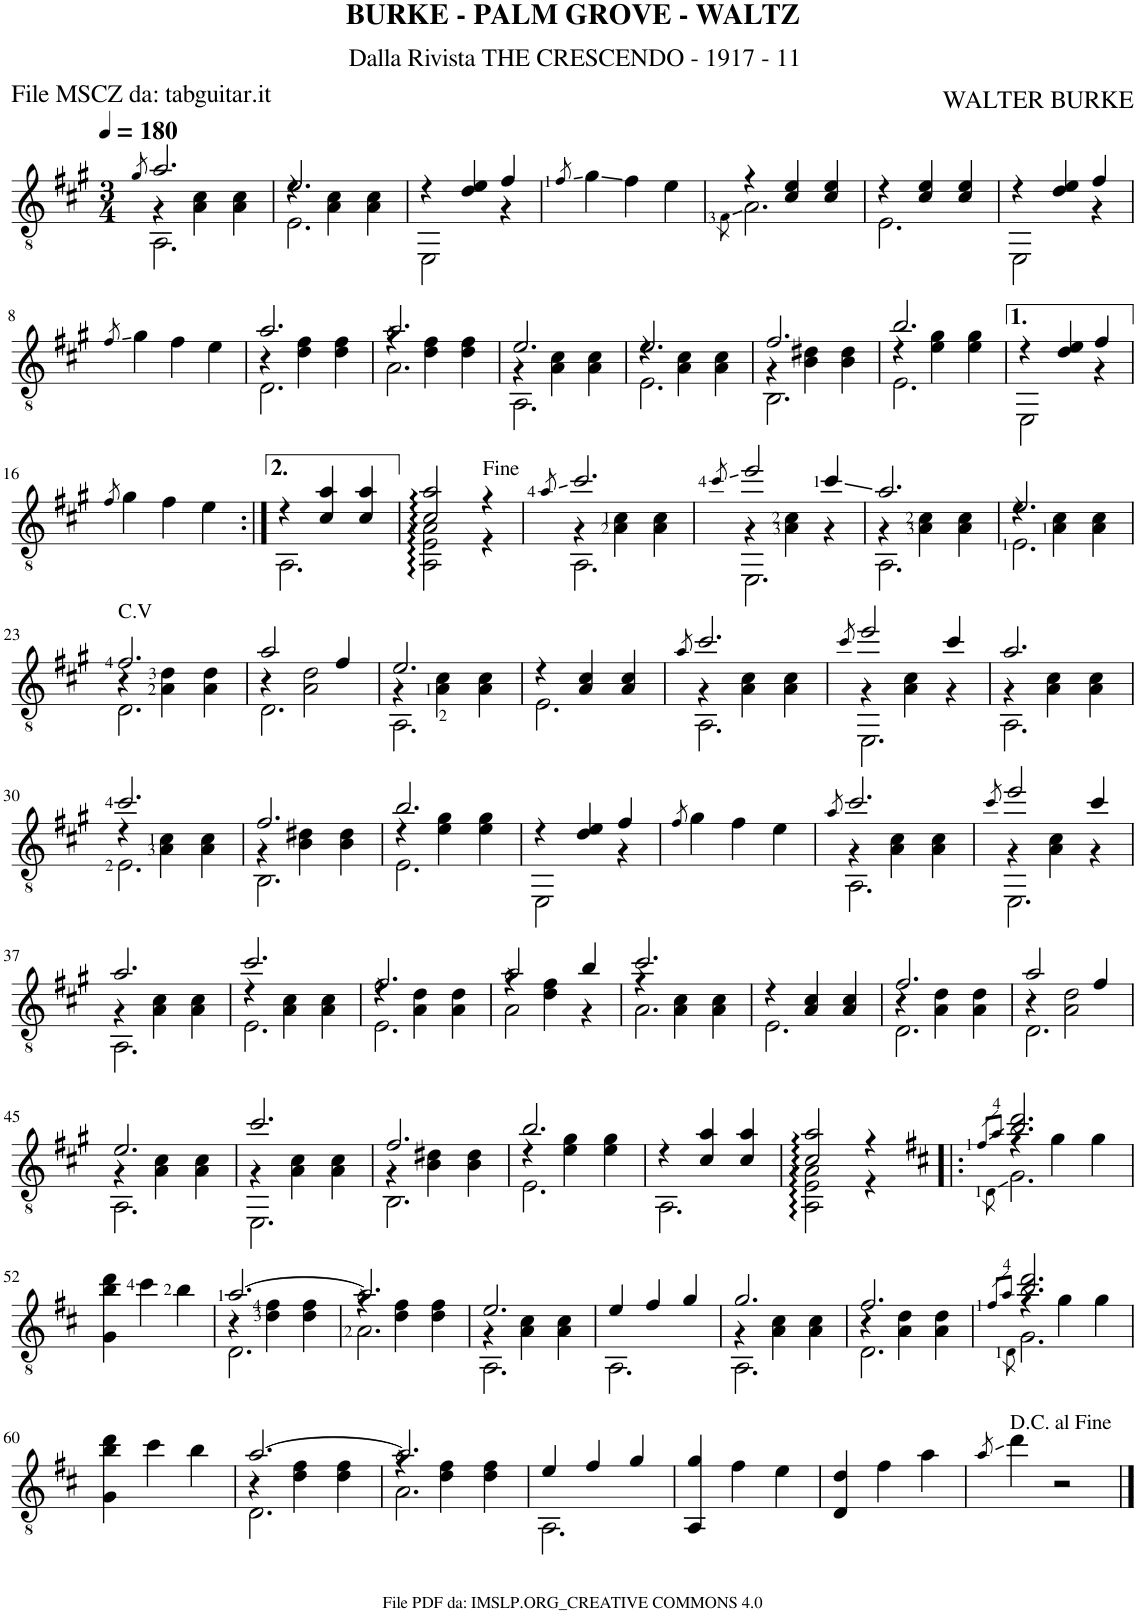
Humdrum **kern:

**kern
*part1
*staff1
*I"Guitar
*I'Guit.
*clefGv2
*k[f#c#g#]
*M3/4
*MM180
=1
8qg#/
*^
*	*^
2.a/	4r	2.AA\
.	4A\ 4c#\	.
.	4A\ 4c#\	.
=2	=2	=2
2.e/	4r	2.E\
.	4A\ 4c#\	.
.	4A\ 4c#\	.
*	*v	*v
=3	=3
4r	2EE\
4d/ 4e/	.
4f#/	4r
*v	*v
=4
8qf#/
4g#\
4f#\
4e\
=5
*^
.	8qF#\
4r	2.A\
4c#/ 4e/	.
4c#/ 4e/	.
=6	=6
4r	2.E\
4c#/ 4e/	.
4c#/ 4e/	.
=7	=7
4r	2EE\
4d/ 4e/	.
4f#/	4r
*v	*v
!!LO:LB:g=z
=8
8qf#/
4g#\
4f#\
4e\
=9
*^
*	*^
2.a/	4r	2.D\
.	4d\ 4f#\	.
.	4d\ 4f#\	.
=10	=10	=10
2.a/	4r	2.A\
.	4d\ 4f#\	.
.	4d\ 4f#\	.
=11	=11	=11
2.e/	4r	2.AA\
.	4A\ 4c#\	.
.	4A\ 4c#\	.
=12	=12	=12
2.e/	4r	2.E\
.	4A\ 4c#\	.
.	4A\ 4c#\	.
=13	=13	=13
2.f#/	4r	2.BB\
.	4B\ 4d#X\	.
.	4B\ 4d#\	.
=14	=14	=14
2.b/	4r	2.E\
.	4e\ 4g#\	.
.	4e\ 4g#\	.
*	*v	*v
=15	=15
4r	2EE\
4d/ 4e/	.
4f#/	4r
*v	*v
!!LO:LB:g=z
=16
8qf#/
4g#\
4f#\
4e\
=17:|!
*^
4r	2.AA\
4c#/ 4a/	.
4c#/ 4a/	.
=18	=18
2c#/:: 2a/::	2AA\:: 2E\:: 2A\::
4r	4r
*v	*v
=19
8qa/
*^
*	*^
2.cc#/	4r	2.AA\
.	4A\ 4c#\	.
.	4A\ 4c#\	.
=20	=20	=20
8qcc#/	.	.
2ee/	4r	2.EE\
.	4A\ 4c#\	.
4cc#/	4r	.
=21	=21	=21
2.a/	4r	2.AA\
.	4A\ 4c#\	.
.	4A\ 4c#\	.
=22	=22	=22
2.e/	4r	2.E\
.	4A\ 4c#\	.
.	4A\ 4c#\	.
!!LO:LB:g=z	!!	!!
=23	=23	=23
!LO:TX:a:t=C.V	!	!
2.f#/	4r	2.D\
.	4A\ 4d\	.
.	4A\ 4d\	.
=24	=24	=24
2a/	4r	2.D\
.	2A\ 2d\	.
4f#/	.	.
=25	=25	=25
2.e/	4r	2.AA\
.	4A\ 4c#\	.
.	4A\ 4c#\	.
*	*v	*v
=26	=26
4r	2.E\
4A/ 4c#/	.
4A/ 4c#/	.
*v	*v
=27
8qa/
*^
*	*^
2.cc#/	4r	2.AA\
.	4A\ 4c#\	.
.	4A\ 4c#\	.
=28	=28	=28
8qcc#/	.	.
2ee/	4r	2.EE\
.	4A\ 4c#\	.
4cc#/	4r	.
=29	=29	=29
2.a/	4r	2.AA\
.	4A\ 4c#\	.
.	4A\ 4c#\	.
!!LO:LB:g=z	!!	!!
=30	=30	=30
2.cc#/	4r	2.E\
.	4A\ 4c#\	.
.	4A\ 4c#\	.
=31	=31	=31
2.f#/	4r	2.BB\
.	4B\ 4d#X\	.
.	4B\ 4d#\	.
=32	=32	=32
2.b/	4r	2.E\
.	4e\ 4g#\	.
.	4e\ 4g#\	.
*	*v	*v
=33	=33
4r	2EE\
4d/ 4e/	.
4f#/	4r
*v	*v
=34
8qf#/
4g#\
4f#\
4e\
=35
8qa/
*^
*	*^
2.cc#/	4r	2.AA\
.	4A\ 4c#\	.
.	4A\ 4c#\	.
=36	=36	=36
8qcc#/	.	.
2ee/	4r	2.EE\
.	4A\ 4c#\	.
4cc#/	4r	.
!!LO:LB:g=z	!!	!!
=37	=37	=37
2.a/	4r	2.AA\
.	4A\ 4c#\	.
.	4A\ 4c#\	.
=38	=38	=38
2.cc#/	4r	2.E\
.	4A\ 4c#\	.
.	4A\ 4c#\	.
=39	=39	=39
2.f#/	4r	2.E\
.	4A\ 4d\	.
.	4A\ 4d\	.
=40	=40	=40
2a/	4r	2A\
.	4d\ 4f#\	.
4b/	4r	4ryy
=41	=41	=41
2.cc#/	4r	2.A\
.	4A\ 4c#\	.
.	4A\ 4c#\	.
*	*v	*v
=42	=42
4r	2.E\
4A/ 4c#/	.
4A/ 4c#/	.
=43	=43
*	*^
2.f#/	4r	2.D\
.	4A\ 4d\	.
.	4A\ 4d\	.
=44	=44	=44
2a/	4r	2.D\
.	2A\ 2d\	.
4f#/	.	.
!!LO:LB:g=z	!!	!!
=45	=45	=45
2.e/	4r	2.AA\
.	4A\ 4c#\	.
.	4A\ 4c#\	.
=46	=46	=46
2.cc#/	4r	2.EE\
.	4A\ 4c#\	.
.	4A\ 4c#\	.
=47	=47	=47
2.f#/	4r	2.BB\
.	4B\ 4d#X\	.
.	4B\ 4d#\	.
=48	=48	=48
2.b/	4r	2.E\
.	4e\ 4g#\	.
.	4e\ 4g#\	.
*	*v	*v
=49	=49
4r	2.AA\
4c#/ 4a/	.
4c#/ 4a/	.
=50	=50
2c#/:: 2a/::	2AA\:: 2E\:: 2A\::
4r	4r
*v	*v
=51!|:
*k[f#c#]
8qf#/L
*^
*	*^
8qa/J	.	8qD\
2.b/ 2.dd/	4r	2.G\
.	4g\	.
.	4g\	.
*v	*v	*v
!!LO:LB:g=z
=52
4G\ 4b\ 4dd\
4cc#\
4b\
=53
*^
*	*^
[2.a/	4r	2.D\
.	4d\ 4f#\	.
.	4d\ 4f#\	.
=54	=54	=54
2.a/]	4r	2.A\
.	4d\ 4f#\	.
.	4d\ 4f#\	.
=55	=55	=55
2.e/	4r	2.AA\
.	4A\ 4c#\	.
.	4A\ 4c#\	.
*	*v	*v
=56	=56
4e/	2.AA\
4f#/	.
4g/	.
=57	=57
*	*^
2.g/	4r	2.AA\
.	4A\ 4c#\	.
.	4A\ 4c#\	.
=58	=58	=58
2.f#/	4r	2.D\
.	4A\ 4d\	.
.	4A\ 4d\	.
=59	=59	=59
8qf#/L	.	.
8qa/J	.	8qD\
2.b/ 2.dd/	4r	2.G\
.	4g\	.
.	4g\	.
*v	*v	*v
!!LO:LB:g=z
=60
4G\ 4b\ 4dd\
4cc#\
4b\
=61
*^
*	*^
[2.a/	4r	2.D\
.	4d\ 4f#\	.
.	4d\ 4f#\	.
=62	=62	=62
2.a/]	4r	2.A\
.	4d\ 4f#\	.
.	4d\ 4f#\	.
*	*v	*v
=63	=63
4e/	2.AA\
4f#/	.
4g/	.
*v	*v
=64
4AA/ 4g/
4f#\
4e\
=65
4D/ 4d/
4f#\
4a\
=66
8qa/
4dd\
2r
==
*-
